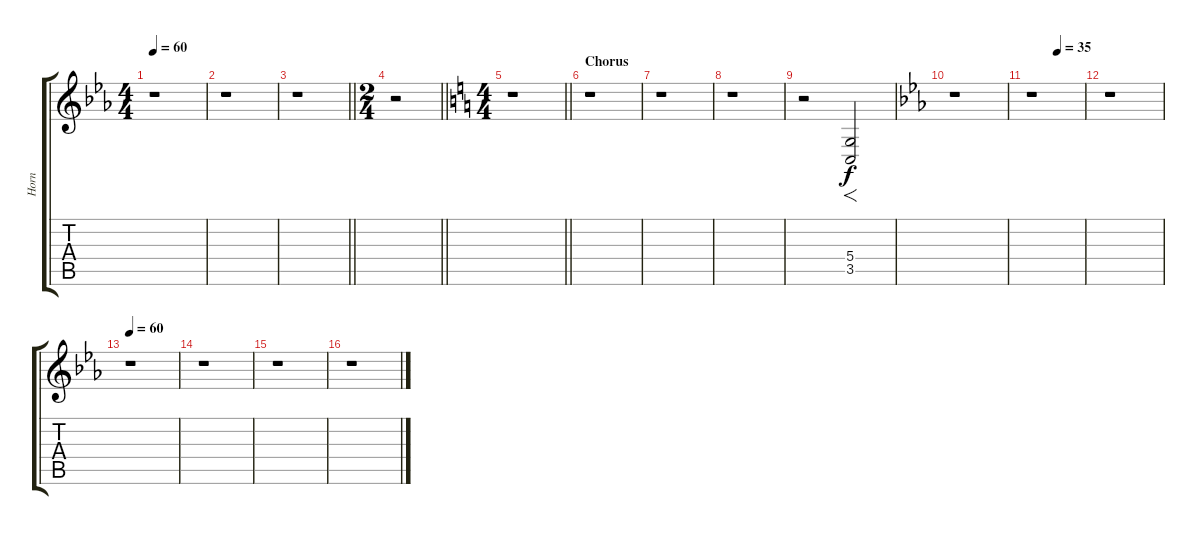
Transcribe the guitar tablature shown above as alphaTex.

\track ("Horn" "Horn") {instrument brasssection}
\staff {score tabs}
\tuning (E4 B3 G3 D3 A2 E2) {hide}
\ts (4 4)
\tempo 60
\clef g2
\ks cminor
r.1{dy f} |
r.1 |
\barLineRight lightlight
r.1 |
\ts (2 4)
\barLineRight lightlight
r.2 |
\ts (4 4)
\barLineRight lightlight
\ks c
r.1 |
\section ("" "Chorus")
r.1 |
r.1 |
r.1 |
r.2 (5.4 3.5).2{f} |
\ks cminor
r.1 |
\tempo (35 0.5)
r.1 |
r.1 |
\tempo 60
r.1 |
r.1 |
r.1 |
r.1
